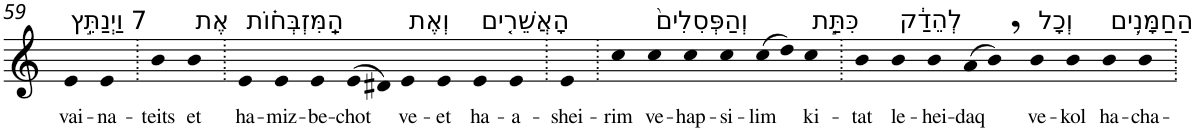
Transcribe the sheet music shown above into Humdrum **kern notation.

**kern	**text
*part1	*part1
*staff1	*staff1
*I"Piano	*
*I'Pno	*
!!LO:PB:g=z
*clefG2	*
*k[]	*
=59	=59
!LO:TX:a:t=7 וַיְנַתֵּ֣ץ	!
!	!LO:LY:b
4e	vai-
!	!LO:LY:b
4e	-na-
=60.	=60.
!	!LO:LY:b
4b	-teits
!LO:TX:a:t=אֶת	!
!	!LO:LY:b
4b	et
=61.	=61.
!LO:TX:a:t=הַֽמִּזְבְּח֗וֹת	!
!	!LO:LY:b
4e	ha-
!	!LO:LY:b
4e	-miz-
!	!LO:LY:b
4e	-be-
!	!LO:LY:b
(>8e	-chot
8d#X)	.
!LO:TX:a:t=וְאֶת	!
!	!LO:LY:b
4e	ve-
!	!LO:LY:b
4e	-et
!LO:TX:a:t=הָאֲשֵׁרִ֤ים	!
!	!LO:LY:b
4e	ha-
!	!LO:LY:b
4e	-a-
=62.	=62.
!	!LO:LY:b
4e	-shei-
=63.	=63.
!	!LO:LY:b
4cc	-rim
!LO:TX:a:t=וְהַפְּסִלִים֙	!
!	!LO:LY:b
4cc	ve-
!	!LO:LY:b
4cc	-hap-
!	!LO:LY:b
4cc	-si-
!	!LO:LY:b
(>8cc	-lim
8dd)	.
!LO:TX:a:t=כִּתַּ֣ת	!
!	!LO:LY:b
4cc	ki-
=64.	=64.
!	!LO:LY:b
4b	-tat
!LO:TX:a:t=לְהֵדַ֔ק	!
!	!LO:LY:b
4b	le-
!	!LO:LY:b
4b	-hei-
!	!LO:LY:b
(>8a	-daq
8b,)	.
!LO:TX:a:t=וְכָל	!
!	!LO:LY:b
4b	ve-
!	!LO:LY:b
4b	-kol
!LO:TX:a:t=הַחַמָּנִ֥ים	!
!	!LO:LY:b
4b	ha-
!	!LO:LY:b
4b	-cha-
=.	=.
*-	*-
